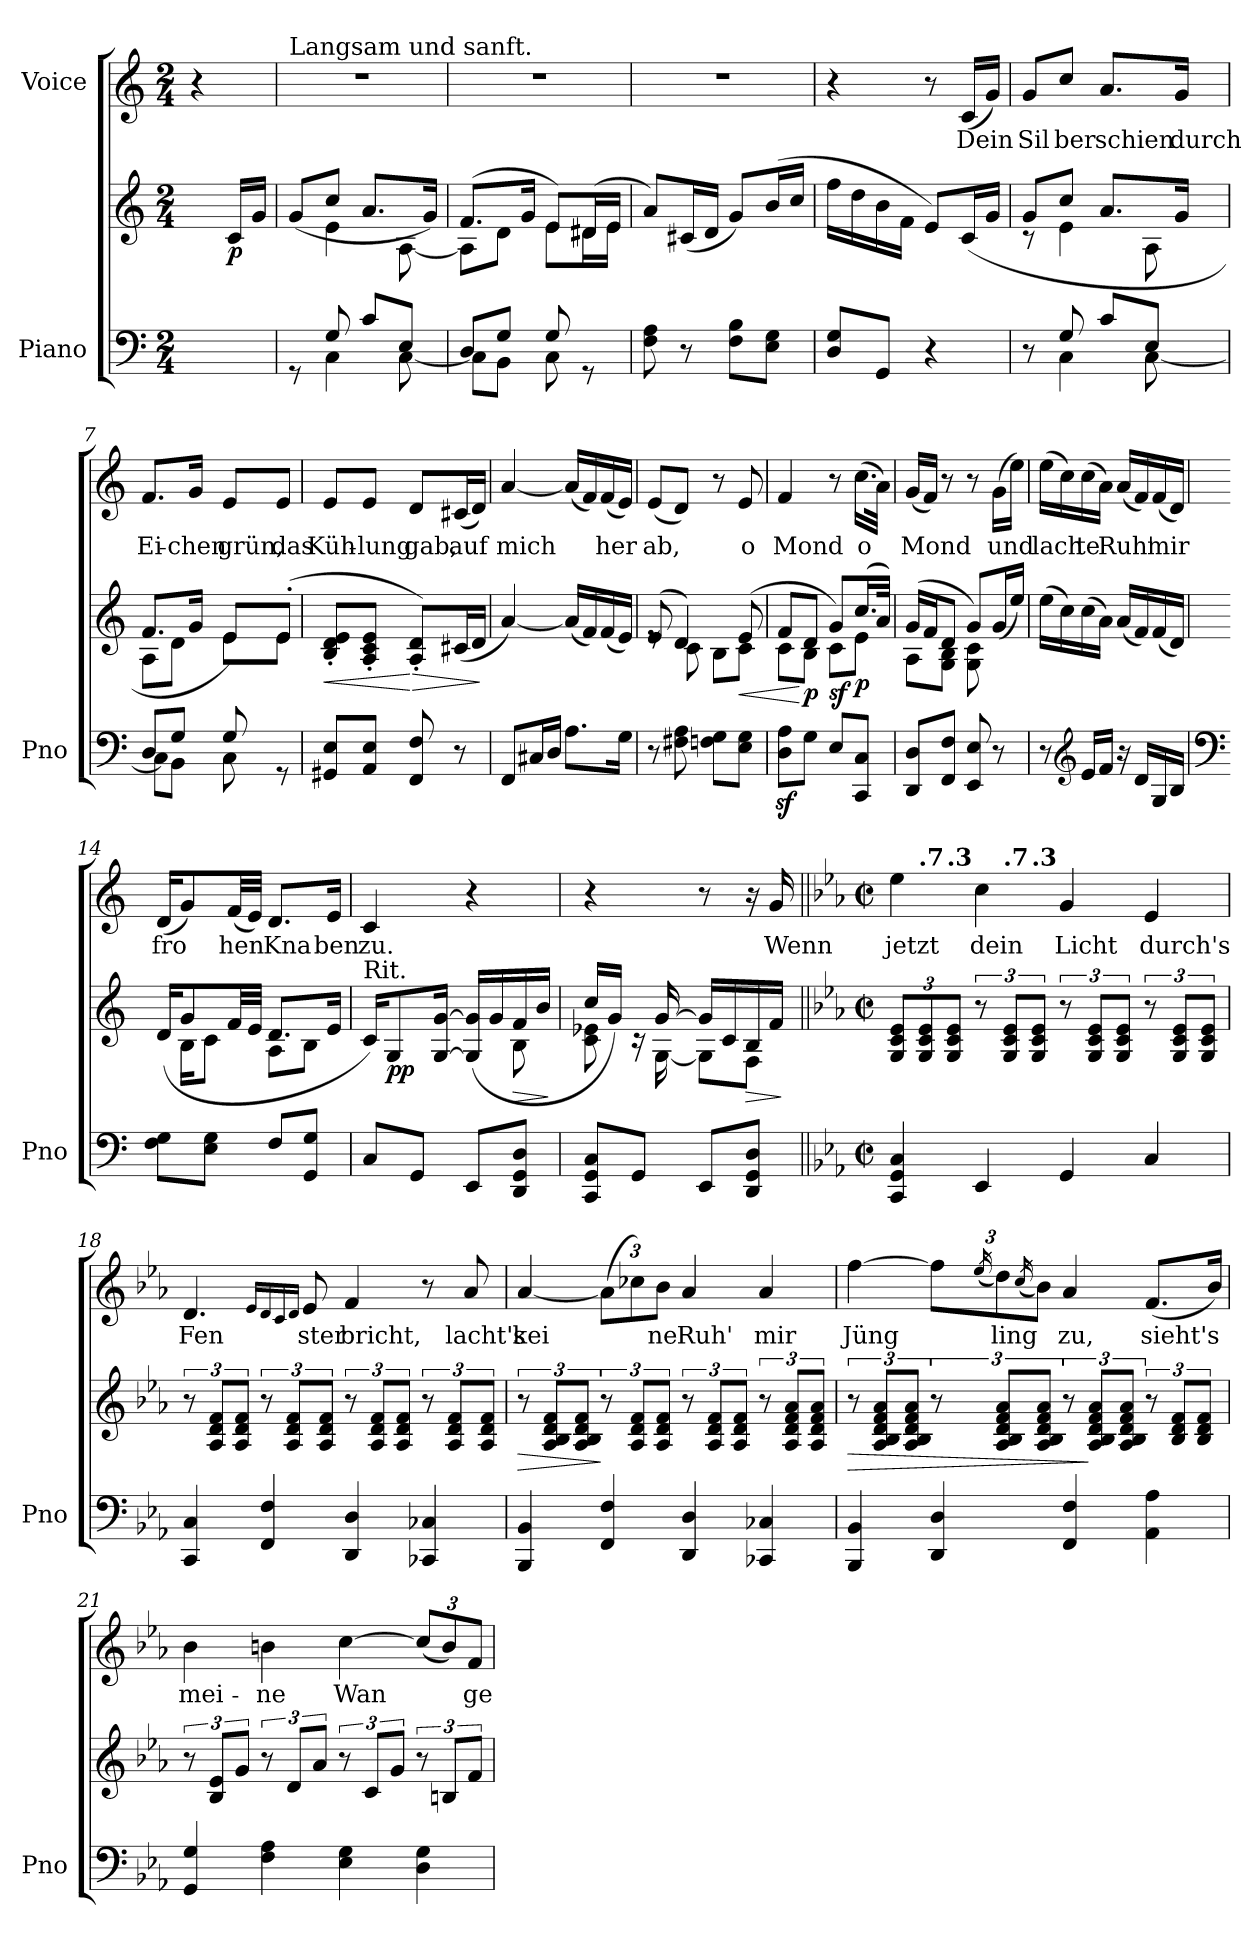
**kern	**kern	**dynam	**kern	**text
*part2	*part2	*part2	*part1	*part1
*staff3	*staff2	*staff2/3	*staff1	*staff1
*I"Piano	*	*	*I"Voice	*
*I'Pno	*	*	*	*
*clefF4	*clefG2	*	*clefG2	*
*k[]	*k[]	*	*k[]	*
*M2/4	*M2/4	*	*M2/4	*
*MM30	*MM30	*	*MM30	*
=1	=1	=1	=1	=1
4ryy	8ryy	.	4r	.
!	!	!LO:DY:b	!	!
.	16c/LL	p	.	.
.	16g/JJ	.	.	.
=2	=2	=2	=2	=2
*	*	*	*MM30	*
*^	*^	*	*	*
!	!	!	!	!	!LO:TX:a:t=Langsam und sanft.	!
8rGG	8ryy	(>8g/L	8ryy	.	2r	.
8G/	4C\	8cc/J	4e\	.	.	.
8c/L	.	8.a/L	.	.	.	.
8E/J	[8C\	.	[8A\	.	.	.
.	.	16g/Jk)	.	.	.	.
=3	=3	=3	=3	=3	=3	=3
8D/L	8C\L]	(>8.f/L	8A\L]	.	2r	.
8G/J	8BB\J	.	8d\J	.	.	.
.	.	16g/Jk	.	.	.	.
8G/	8C\	8e/L)	8e\L	.	.	.
8rGG	8ryy	(>16d#X/L	16d#\L	.	.	.
.	.	16e/JJ	16e\JJ	.	.	.
*v	*v	*	*	*	*	*
*	*v	*v	*	*	*
=4	=4	=4	=4	=4
8F\ 8A\	8a/L)	.	2r	.
8r	(<16c#X/L	.	.	.
.	16d/JJ	.	.	.
8F\ 8B\L	8g/L)	.	.	.
8E\ 8G\J	(>16b/L	.	.	.
.	16cc/JJ	.	.	.
=5	=5	=5	=5	=5
8D/ 8G/L	16ff\LL	.	4r	.
.	16dd\	.	.	.
8GG/J	16b\	.	.	.
.	16f\JJ	.	.	.
4r	8e/L)	.	8r	.
!	!	!	!	!LO:LY:b
.	(>16c/L	.	(<16c/LL	Dein
.	16g/JJ	.	16g/JJ)	.
=6	=6	=6	=6	=6
*^	*^	*	*	*
!	!	!	!	!	!	!LO:LY:b
8r	8ryy	8g/L	8r	.	8g/L	Sil
!	!	!	!	!	!	!LO:LY:b
8G/	4C\	8cc/J	4e\	.	8cc/J	ber
!	!	!	!	!	!	!LO:LY:b
8c/L	.	8.a/L	.	.	8.a/L	schien
8E/J	[8C\	.	8A\	.	.	.
!	!	!	!	!	!	!LO:LY:b
.	.	16g/Jk	.	.	16g/Jk	durch
!!LO:LB:g=z
=7	=7	=7	=7	=7	=7	=7
!	!	!	!	!	!	!LO:LY:b
8D/L	8C\L]	8.f/L	8A\L	.	8.f/L	Ei-
8G/J	8BB\J	.	8d\J	.	.	.
!	!	!	!	!	!	!LO:LY:b
.	.	16g/Jk	.	.	16g/Jk	-chen
!	!	!	!	!	!	!LO:LY:b
8G/	8C\	8e/L)	8e\L	.	8e/L	grün,
!	!	!	!	!	!	!LO:LY:b
8rGG	8ryy	(>8e'/J	8e\J	.	8e/J	das
=8	=8	=8	=8	=8	=8	=8
!	!	!	!	!LO:HP:b	!	!LO:LY:b
*v	*v	*	*	*	*	*
*	*v	*v	*	*	*
8GG#X/ 8E/L	8B/' 8d/' 8e/'L	<	8e/L	Küh-
!	!	!	!	!LO:LY:b
8AA/ 8E/J	8A/' 8c/' 8e/'J	.	8e/J	-lung
!	!	!LO:HP:n=1:b	!	!LO:LY:b
8FF/ 8F/	8A/' 8d/'L)	[ >	8d/L	gab,
!	!	!	!	!LO:LY:b
8r	(<16c#X/L	.	(<16c#X/L	auf
.	16d/JJ	.	16d/JJ)	.
.	.	]	.	.
=9	=9	=9	=9	=9
!	!	!	!	!LO:LY:b
8FF/L	[4a/)	.	[4a/	mich
16C#X/L	.	.	.	.
16D/JJ	.	.	.	.
8.A\L	(<16a/LL]	.	(<16a/LL]	.
.	16f/)	.	16f/)	.
!	!	!	!	!LO:LY:b
.	(<16f/	.	(<16f/	her
16G\Jk	16e/JJ)	.	16e/JJ)	.
=10	=10	=10	=10	=10
*	*^	*	*	*
!	!	!	!	!	!LO:LY:b
8r	(>8e/	8re	.	(<8e/L	ab,
8F#X\ 8A\	4d/)	8c\	.	8d/J)	.
8Fn\ 8G\L	.	8B\L	.	8r	.
!	!	!	!LO:HP:b	!	!LO:LY:b
8E\ 8G\J	(>8e/	8c\J	<	8e/	o
=11	=11	=11	=11	=11	=11
!	!	!	!	!	!LO:LY:b
8D\z> 8A\z>L	8f/L	8c\L	.	4f/	Mond
!	!	!	!LO:DY:n=1:b	!	!
8G\J	8d/J	8B\J	[ p	.	.
!	!	!	!LO:DY:n=2:b	!	!
8E/L	8g/L)	8c\L	sf	8r	.
!	!	!	!LO:DY:n=3:b	!	!LO:LY:b
8CC/ 8C/J	(<16.cc/L	8e\J	p	(>16.cc\LL	o
.	32a/JJk)	.	.	32a\JJk)	.
!!LO:LB:g=z
=12	=12	=12	=12	=12	=12
!	!	!	!	!	!LO:LY:b
8DD/ 8D/L	(>16g/LL	8A\L	.	(<16g/LL	Mond
.	16f/J	.	.	16f/JJ)	.
8FF/ 8F/J	8d/J	8G\ 8B\J	.	8r	.
8EE/ 8E/	8g/L)	8G\ 8c\	.	8r	.
!	!	!	!	!	!LO:LY:b
8r	(<16g/L	8ryy	.	(>16g\LL	und
.	16ee/JJ)	.	.	16ee\JJ)	.
*	*v	*v	*	*	*
=13	=13	=13	=13	=13
!	!	!	!	!LO:LY:b
8r	(>16ee\LL	.	(>16ee\LL	lach
.	16cc\)	.	16cc\)	.
*clefG2	*	*	*	*
!	!	!	!	!LO:LY:b
16e/LL	(>16cc\	.	(>16cc\	te
16f/JJ	16a\JJ)	.	16a\JJ)	.
!	!	!	!	!LO:LY:b
16r	(<16a/LL	.	(<16a/LL	Ruh'
16d/LL	16f/)	.	16f/)	.
!	!	!	!	!LO:LY:b
16G/	(<16f/	.	(<16f/	mir
16B/JJ	16d/JJ)	.	16d/JJ)	.
=14	=14	=14	=14	=14
*clefF4	*	*	*	*
*	*^	*	*	*
!	!	!	!	!	!LO:LY:b
8F\ 8G\L	(>16d/KL	16ryy	.	(<16d/KL	fro
.	8g/	16B\KL	.	8g/)	.
8E\ 8G\J	.	8c\J	.	.	.
!	!	!	!	!	!LO:LY:b
.	32f/LL	.	.	(<32f/LL	hen
.	32e/JJJ	.	.	32e/JJJ)	.
!	!	!	!	!	!LO:LY:b
8F/L	8.d/L	8A\L	.	8.d/L	Kna
8GG/ 8G/J	.	8B\J	.	.	.
!	!	!	!	!	!LO:LY:b
.	16e/Jk	.	.	16e/Jk	ben
=15	=15	=15	=15	=15	=15
!	!LO:TX:a:t=Rit.	!	!	!	!
!	!	!	!	!	!LO:LY:b
8C/L	16c/KL)	4.ryy	.	4c/	zu.
!	!	!	!LO:DY:b	!	!
.	8G/	.	pp	.	.
8GG/J	.	.	.	.	.
.	[16G/ [16g/Jk	.	.	.	.
8EE/L	(>16G/] 16g/]LL	.	.	4r	.
.	16g/	.	.	.	.
!	!	!	!LO:HP:b	!	!
8DD/ 8GG/ 8D/J	16f/	8B\	>	.	.
.	16b/JJ	.	.	.	.
*	*v	*v	*	*	*
.	.	]	.	.
!!LO:PB:g=z
=16	=16	=16	=16	=16
*	*^	*	*	*
8CC/ 8GG/ 8C/L	16cc/LL	8c\ 8e-X\	.	4r	.
.	16g/JJ)	.	.	.	.
8GG/J	16rc	16ryy	.	.	.
.	[16g/	[16G\	.	.	.
8EE/L	16g/LL]	8G\L]	.	8r	.
.	16c/	.	.	.	.
!	!	!	!LO:HP:b	!	!
8DD/ 8GG/ 8D/J	16B/	8F\J	>	16r	.
!	!	!	!	!	!LO:LY:b
.	16f/JJ	.	.	16g/	Wenn
*	*v	*v	*	*	*
.	.	]	.	.
=17||	=17||	=17||	=17||	=17||
*k[b-e-a-]	*k[b-e-a-]	*	*k[b-e-a-]	*
*M2/2	*M2/2	*	*M2/2	*
*met(c|)	*met(c|)	*	*met(c|)	*
*	*Xbrackettup	*	*	*
*	*	*	*MM50	*
!	!	!	!LO:TX:a:t=Langsam und Sehr Traurig	!
!	!	!	!	!LO:LY:b
*	*	*	*^	*
*	*	*	*	*^	*
*	*	*	*	*	*^	*
*	*	*	*	*	*	*^	*
4CC/ 4GG/ 4C/	12G/ 12c/ 12e-/L	.	4ee-\	12ryy	6ryy	3ryy	3ryy	jetzt
*	*	*	*MM51	*	*	*	*	*
!	!	!	!	!LO:TX:a:B:t=.7	!	!	!	!
.	12G/ 12c/ 12e-/	.	.	3%2ryy	.	.	.	.
*	*	*	*MM53	*	*	*	*	*
!	!	!	!	!	!LO:TX:a:B:t=.3	!	!	!
.	12G/ 12c/ 12e-/J	.	.	.	3%2ryy	.	.	.
*	*brackettup	*	*	*	*	*	*	*
*	*	*	*MM55	*	*	*	*	*
!	!	!	!	!	!	!	!	!LO:LY:b
4EE-/	12r	.	4cc\	.	.	.	.	dein
*	*	*	*MM56	*	*	*	*	*
!	!	!	!	!	!	!LO:TX:a:B:t=.7	!	!
.	12G/ 12c/ 12e-/L	.	.	.	.	3%2ryy	12ryy	.
*	*	*	*MM58	*	*	*	*	*
!	!	!	!	!	!	!	!LO:TX:a:B:t=.3	!
.	12G/ 12c/ 12e-/J	.	.	.	.	.	3..ryy	.
*	*	*	*MM60	*	*	*	*	*
!	!	!	!	!	!	!	!	!LO:LY:b
4GG/	12r	.	4g/	.	.	.	.	Licht
.	12G/ 12c/ 12e-/L	.	.	.	.	.	.	.
.	12G/ 12c/ 12e-/J	.	.	.	.	.	.	.
!	!	!	!	!	!	!	!	!LO:LY:b
4C/	12r	.	4e-/	6.ryy	.	.	.	durch's
.	12G/ 12c/ 12e-/L	.	.	.	6ryy	.	.	.
.	12G/ 12c/ 12e-/J	.	.	.	.	.	.	.
*	*	*	*v	*v	*v	*v	*v	*
=18	=18	=18	=18	=18
*	*	*	*MM60	*
*	*	*	*^	*
*	*	*	*	*^	*
*	*	*	*	*	*^	*
*	*	*	*	*	*	*^	*
!	!	!	!	!	!	!	!	!LO:LY:b
*	*	*	*v	*v	*v	*v	*v	*
4CC/ 4C/	12r	.	4.d/	Fen
.	12A-/ 12d/ 12f/L	.	.	.
.	12A-/ 12d/ 12f/J	.	.	.
4FF/ 4F/	12r	.	.	.
.	12A-/ 12d/ 12f/L	.	.	.
.	.	.	16qe-/LL	.
.	.	.	16qd/	.
.	.	.	16qc/	.
.	.	.	16qd/JJ	.
!	!	!	!	!LO:LY:b
.	.	.	8e-/	ster
.	12A-/ 12d/ 12f/J	.	.	.
!	!	!	!	!LO:LY:b
4DD/ 4D/	12r	.	4f/	bricht,
.	12A-/ 12d/ 12f/L	.	.	.
.	12A-/ 12d/ 12f/J	.	.	.
4CC-X/ 4C-X/	12r	.	8r	.
.	12A-/ 12d/ 12f/L	.	.	.
!	!	!	!	!LO:LY:b
.	.	.	8a-/	lacht's
.	12A-/ 12d/ 12f/J	.	.	.
!!LO:LB:g=z
=19	=19	=19	=19	=19
!	!	!LO:HP:b	!	!LO:LY:b
4BBB-/ 4BB-/	12r	>	[4a-/	kei
.	12A-/ 12B-/ 12d/ 12f/L	.	.	.
.	12A-/ 12B-/ 12d/ 12f/J	.	.	.
*	*	*	*Xbrackettup	*
4FF/ 4F/	12r	]	(>12a-\L]	.
.	12A-/ 12d/ 12f/L	.	12cc-X\)	.
!	!	!	!	!LO:LY:b
.	12A-/ 12d/ 12f/J	.	12b-\J	ne
!	!	!	!	!LO:LY:b
4DD/ 4D/	12r	.	4a-/	Ruh'
.	12A-/ 12d/ 12f/L	.	.	.
.	12A-/ 12d/ 12f/J	.	.	.
!	!	!	!	!LO:LY:b
4CC-X/ 4C-X/	12r	.	4a-/	mir
.	12A-/ 12d/ 12f/ 12a-/L	.	.	.
.	12A-/ 12d/ 12f/ 12a-/J	.	.	.
=20	=20	=20	=20	=20
!	!	!LO:HP:b	!	!LO:LY:b
4BBB-/ 4BB-/	12r	>	[4ff\	Jüng
.	12A-/ 12B-/ 12d/ 12f/ 12a-/L	.	.	.
.	12A-/ 12B-/ 12d/ 12f/ 12a-/J	.	.	.
4DD/ 4D/	12r	.	12ff\L]	.
.	.	.	(<16qee-/	.
!	!	!	!	!LO:LY:b
.	12A-/ 12B-/ 12d/ 12f/ 12a-/L	.	12dd\)	ling
.	.	.	(<16qcc/	.
.	12A-/ 12B-/ 12d/ 12f/ 12a-/J	.	12b-\J)	.
!	!	!	!	!LO:LY:b
4FF/ 4F/	12r	.	4a-/	zu,
.	12A-/ 12B-/ 12d/ 12f/ 12a-/L	]	.	.
.	12A-/ 12B-/ 12d/ 12f/ 12a-/J	.	.	.
!	!	!	!	!LO:LY:b
4AA-\ 4A-\	12r	.	(<8.f/L	sieht's
.	12B-/ 12d/ 12f/L	.	.	.
.	12B-/ 12d/ 12f/J	.	.	.
.	.	.	16b-/Jk)	.
!!LO:LB:g=z
=21	=21	=21	=21	=21
!	!	!	!	!LO:LY:b
4GG/ 4G/	12r	.	4b-\	mei-
.	12B-/ 12e-/L	.	.	.
.	12g/J	.	.	.
!	!	!	!	!LO:LY:b
4F\ 4A-\	12r	.	4bn\	-ne
.	12d/L	.	.	.
.	12a-/J	.	.	.
!	!	!	!	!LO:LY:b
4E-\ 4G\	12r	.	[4cc\	Wan
.	12c/L	.	.	.
.	12g/J	.	.	.
4D\ 4G\	12r	.	(<12cc/L]	.
.	12Bn/L	.	12b/)	.
!	!	!	!	!LO:LY:b
.	12f/J	.	12f/J	ge
=	=	=	=	=
*-	*-	*-	*-	*-
